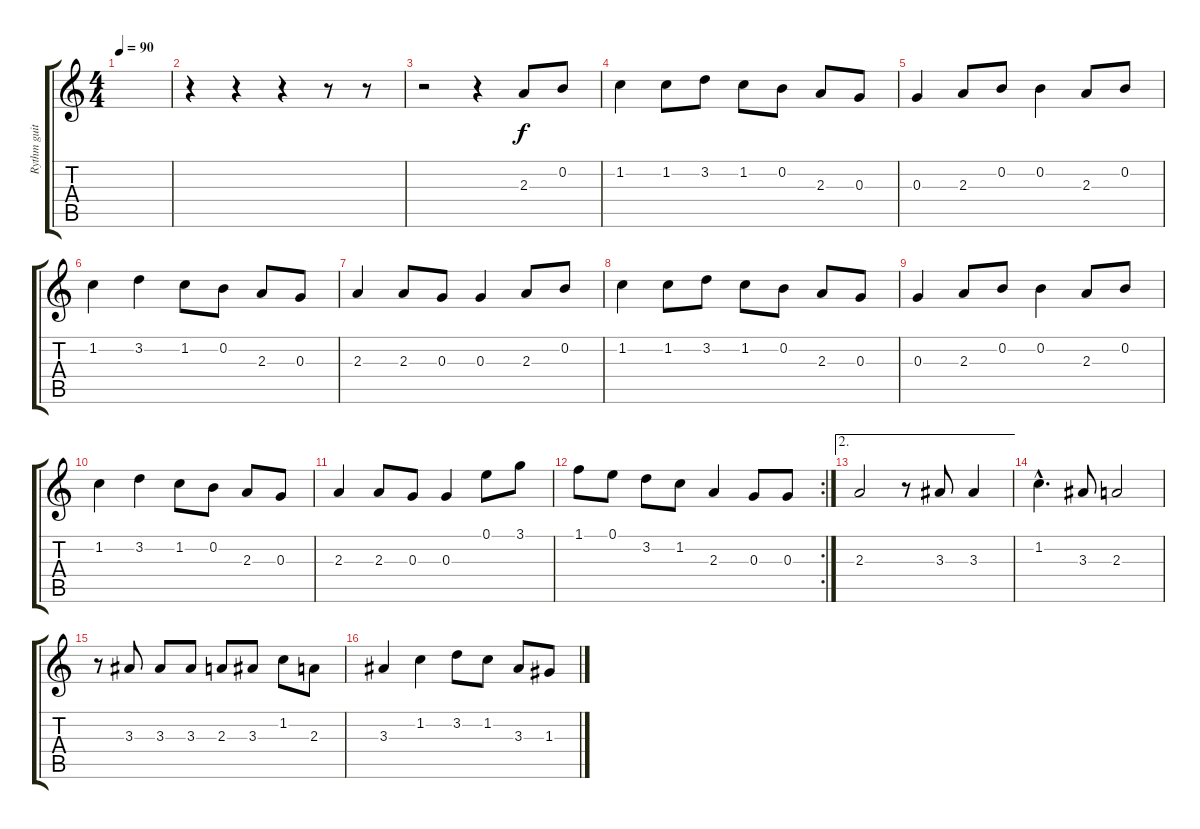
\track ("Rythm guitar" "Rythm guit") {instrument acousticguitarsteel}
\staff {score tabs}
\tuning (E4 B3 G3 D3 A2 E2) {hide}
\ts (4 4)
\tempo 90
\clef g2
\ks c
|
r.4 r.4 r.4 r.8 r.8 |
r.2 r.4 2.3.8 0.2.8 |
1.2.4 1.2.8 3.2.8 1.2.8 0.2.8 2.3.8 0.3.8 |
0.3.4 2.3.8 0.2.8 0.2.4 2.3.8 0.2.8 |
1.2.4 3.2.4 1.2.8 0.2.8 2.3.8 0.3.8 |
2.3.4 2.3.8 0.3.8 0.3.4 2.3.8 0.2.8 |
1.2.4 1.2.8 3.2.8 1.2.8 0.2.8 2.3.8 0.3.8 |
0.3.4 2.3.8 0.2.8 0.2.4 2.3.8 0.2.8 |
1.2.4 3.2.4 1.2.8 0.2.8 2.3.8 0.3.8 |
2.3.4 2.3.8 0.3.8 0.3.4 0.1.8 3.1.8 |
\rc 2
1.1.8 0.1.8 3.2.8 1.2.8 2.3.4 0.3.8 0.3.8 |
\ae 2
2.3.2 r.8 3.3.8 3.3.4 |
1.2{hac}.4{d} 3.3.8 2.3.2 |
r.8 3.3.8 3.3.8 3.3.8 2.3.8 3.3.8 1.2.8 2.3.8 |
3.3.4 1.2.4 3.2.8 1.2.8 3.3.8 1.3.8
